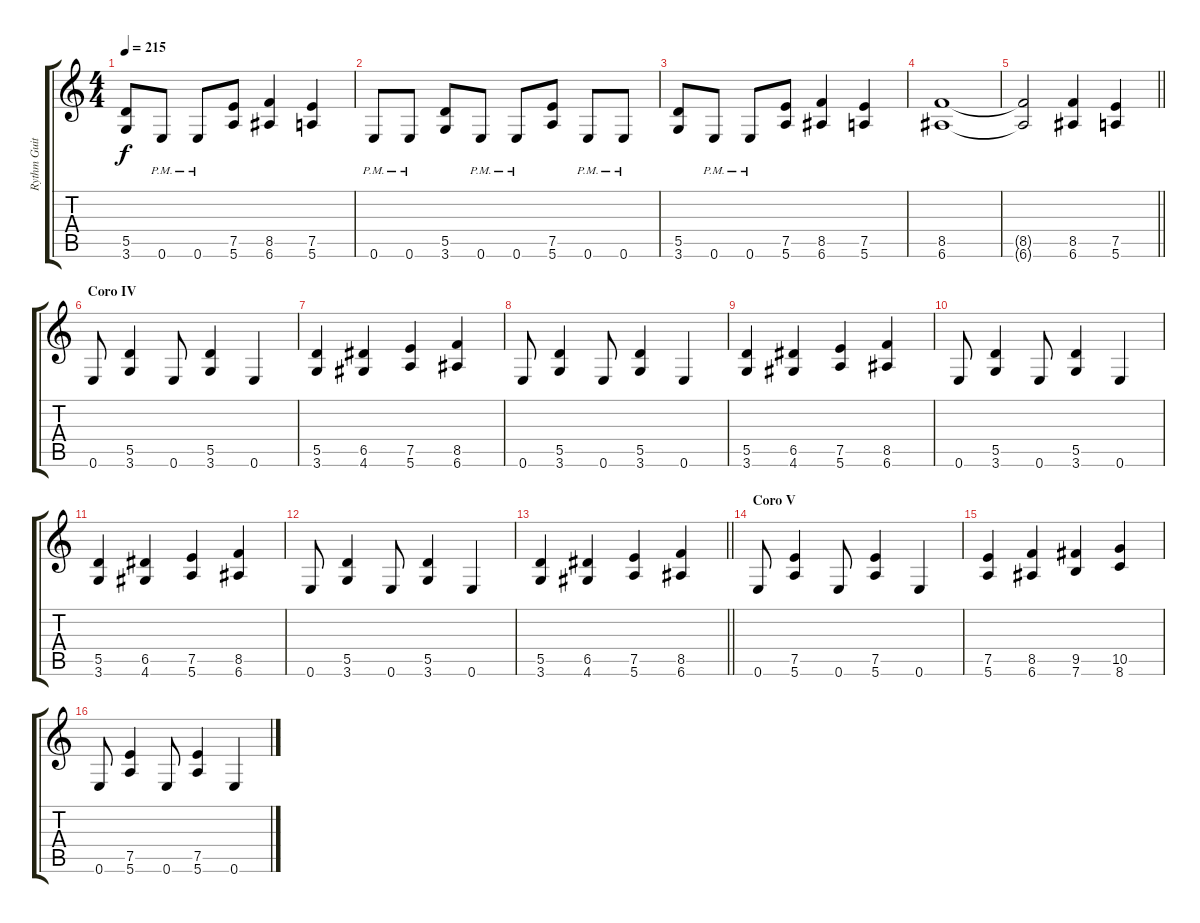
\track ("Rythm Guitar" "Rythm Guit") {instrument distortionguitar}
\staff {score tabs}
\tuning (E4 B3 G3 D3 A2 E2) {hide}
\ts (4 4)
\tempo 215
\clef g2
\ks c
(5.5 3.6).8{dy f} 0.6{pm}.8 0.6{pm}.8 (7.5 5.6).8 (8.5 6.6).4 (7.5 5.6).4 |
0.6{pm}.8 0.6{pm}.8 (5.5 3.6).8 0.6{pm}.8 0.6{pm}.8 (7.5 5.6).8 0.6{pm}.8 0.6{pm}.8 |
(5.5 3.6).8 0.6{pm}.8 0.6{pm}.8 (7.5 5.6).8 (8.5 6.6).4 (7.5 5.6).4 |
(8.5 6.6).1 |
\barLineRight lightlight
(8.5{t} 6.6{t}).2 (8.5 6.6).4 (7.5 5.6).4 |
\section ("" "Coro IV")
0.6.8 (5.5 3.6).4 0.6.8 (5.5 3.6).4 0.6.4 |
(5.5 3.6).4 (6.5 4.6).4 (7.5 5.6).4 (8.5 6.6).4 |
0.6.8 (5.5 3.6).4 0.6.8 (5.5 3.6).4 0.6.4 |
(5.5 3.6).4 (6.5 4.6).4 (7.5 5.6).4 (8.5 6.6).4 |
0.6.8 (5.5 3.6).4 0.6.8 (5.5 3.6).4 0.6.4 |
(5.5 3.6).4 (6.5 4.6).4 (7.5 5.6).4 (8.5 6.6).4 |
0.6.8 (5.5 3.6).4 0.6.8 (5.5 3.6).4 0.6.4 |
\barLineRight lightlight
(5.5 3.6).4 (6.5 4.6).4 (7.5 5.6).4 (8.5 6.6).4 |
\section ("" "Coro V")
0.6.8 (7.5 5.6).4 0.6.8 (7.5 5.6).4 0.6.4 |
(7.5 5.6).4 (8.5 6.6).4 (9.5 7.6).4 (10.5 8.6).4 |
0.6.8 (7.5 5.6).4 0.6.8 (7.5 5.6).4 0.6.4
